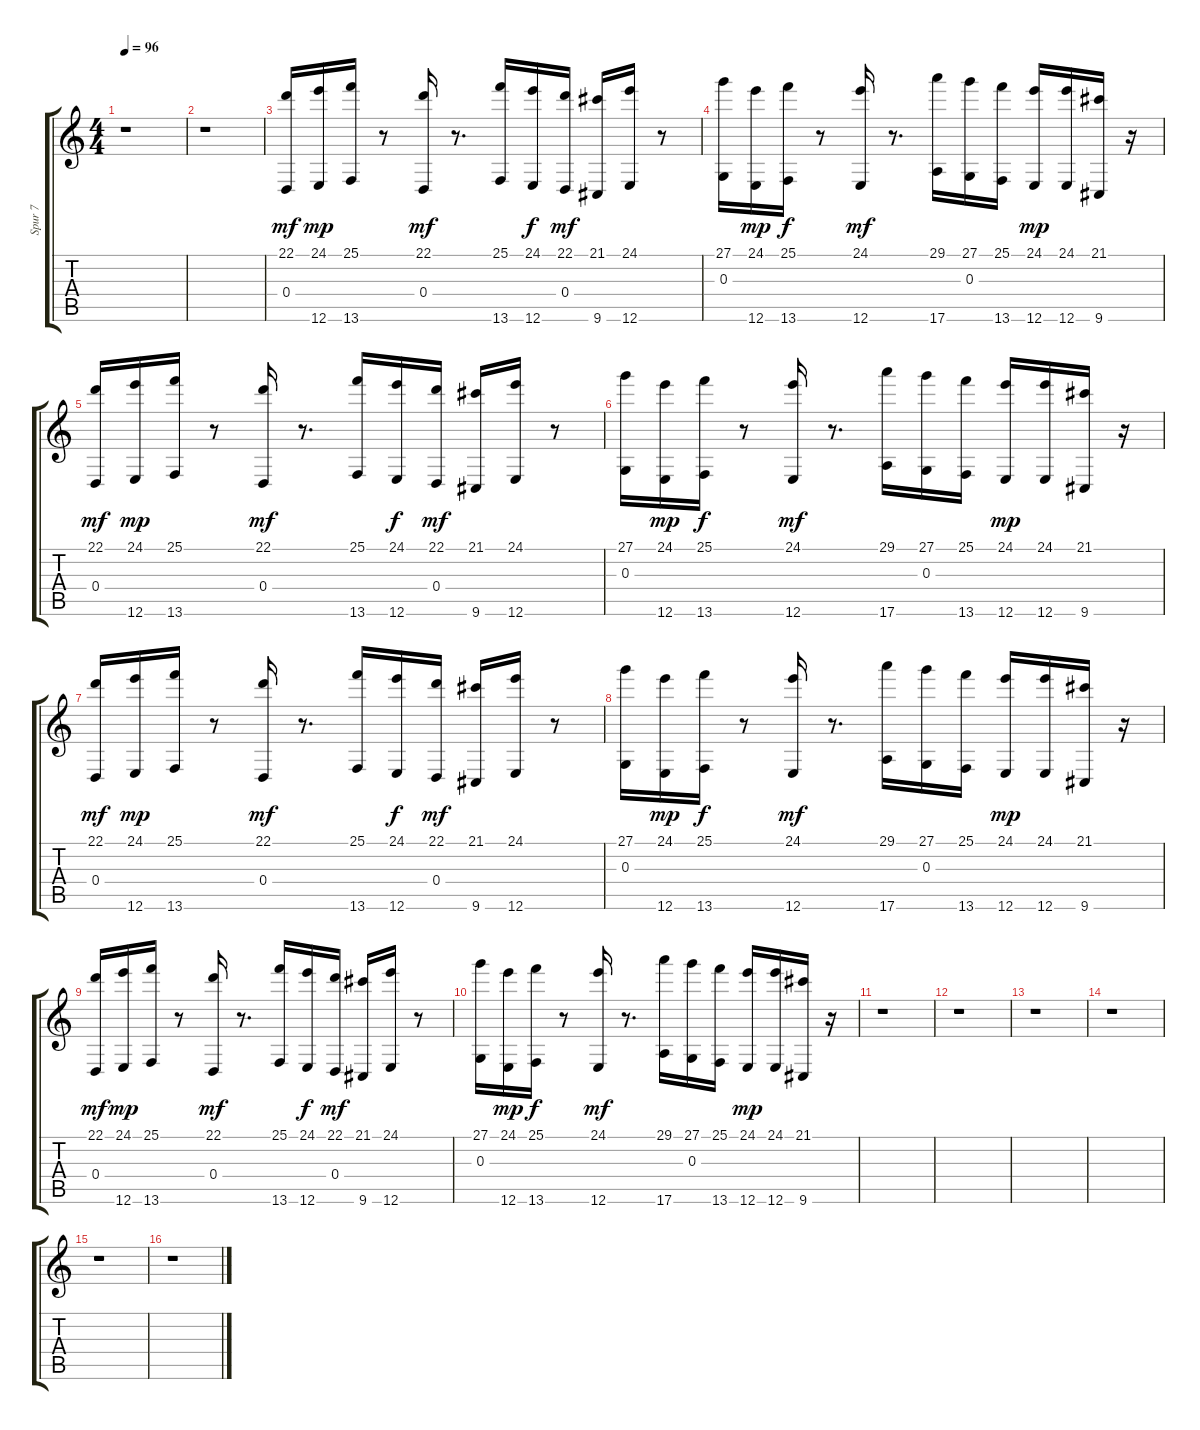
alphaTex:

\track ("Spur 7" "Spur 7") {instrument lead2sawtooth}
\staff {score tabs}
\tuning (E4 B3 G3 D3 A2 E2) {hide}
\ts (4 4)
\tempo 96
\clef g2
\ks c
r.1{dy mf} |
r.1 |
(22.1 0.4).16 (24.1 12.6).16{dy mp} (25.1 13.6).16 r.8 (22.1 0.4).16{dy mf} r.8{d} (25.1 13.6).16 (24.1 12.6).16{dy f} (22.1 0.4).16{dy mf} (21.1 9.6).16 (24.1 12.6).16 r.8 |
(27.1 0.3).16 (24.1 12.6).16{dy mp} (25.1 13.6).16{dy f} r.8 (24.1 12.6).16{dy mf} r.8{d} (29.1 17.6).16 (27.1 0.3).16 (25.1 13.6).16 (24.1 12.6).16{dy mp} (24.1 12.6).16 (21.1 9.6).16 r.16 |
(22.1 0.4).16{dy mf} (24.1 12.6).16{dy mp} (25.1 13.6).16 r.8 (22.1 0.4).16{dy mf} r.8{d} (25.1 13.6).16 (24.1 12.6).16{dy f} (22.1 0.4).16{dy mf} (21.1 9.6).16 (24.1 12.6).16 r.8 |
(27.1 0.3).16 (24.1 12.6).16{dy mp} (25.1 13.6).16{dy f} r.8 (24.1 12.6).16{dy mf} r.8{d} (29.1 17.6).16 (27.1 0.3).16 (25.1 13.6).16 (24.1 12.6).16{dy mp} (24.1 12.6).16 (21.1 9.6).16 r.16 |
(22.1 0.4).16{dy mf} (24.1 12.6).16{dy mp} (25.1 13.6).16 r.8 (22.1 0.4).16{dy mf} r.8{d} (25.1 13.6).16 (24.1 12.6).16{dy f} (22.1 0.4).16{dy mf} (21.1 9.6).16 (24.1 12.6).16 r.8 |
(27.1 0.3).16 (24.1 12.6).16{dy mp} (25.1 13.6).16{dy f} r.8 (24.1 12.6).16{dy mf} r.8{d} (29.1 17.6).16 (27.1 0.3).16 (25.1 13.6).16 (24.1 12.6).16{dy mp} (24.1 12.6).16 (21.1 9.6).16 r.16 |
(22.1 0.4).16{dy mf} (24.1 12.6).16{dy mp} (25.1 13.6).16 r.8 (22.1 0.4).16{dy mf} r.8{d} (25.1 13.6).16 (24.1 12.6).16{dy f} (22.1 0.4).16{dy mf} (21.1 9.6).16 (24.1 12.6).16 r.8 |
(27.1 0.3).16 (24.1 12.6).16{dy mp} (25.1 13.6).16{dy f} r.8 (24.1 12.6).16{dy mf} r.8{d} (29.1 17.6).16 (27.1 0.3).16 (25.1 13.6).16 (24.1 12.6).16{dy mp} (24.1 12.6).16 (21.1 9.6).16 r.16 |
r.1 |
r.1 |
r.1 |
r.1 |
r.1 |
r.1
